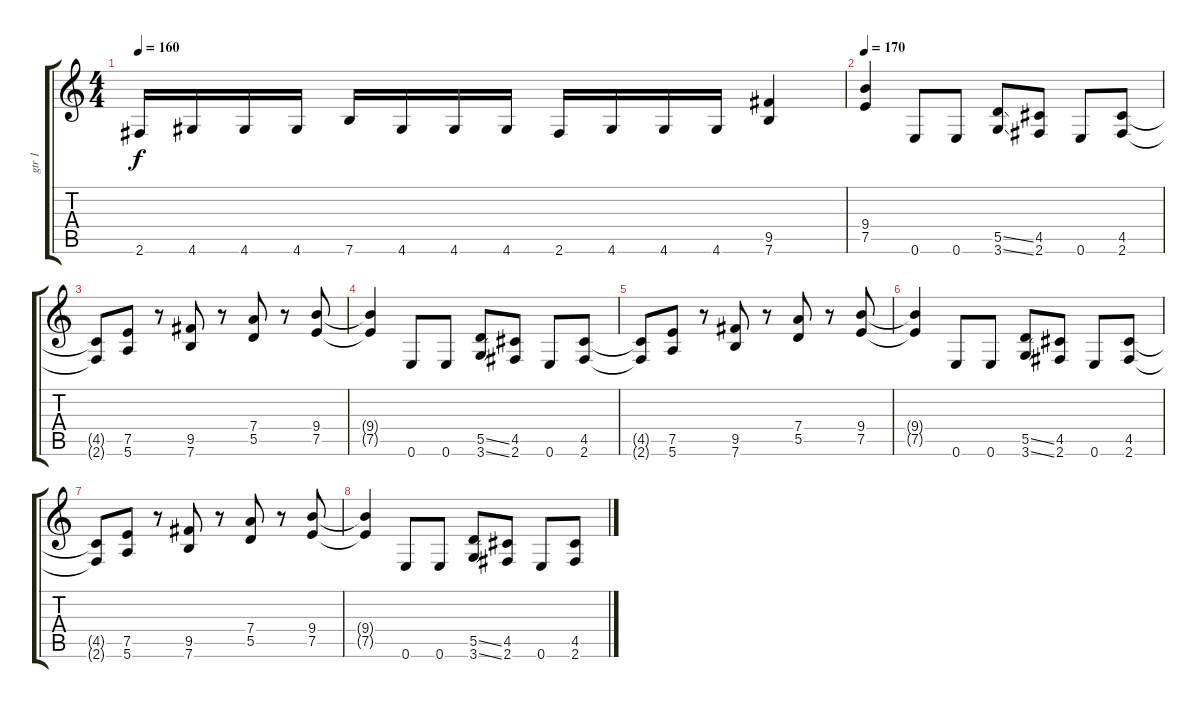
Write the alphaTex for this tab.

\track ("gtr 1" "gtr 1") {instrument distortionguitar}
\staff {score tabs}
\tuning (E4 B3 G3 D3 A2 E2) {hide}
\ts (4 4)
\tempo 160
\clef g2
\ks c
2.6.16{dy f} 4.6.16 4.6.16 4.6.16 7.6.16 4.6.16 4.6.16 4.6.16 2.6.16 4.6.16 4.6.16 4.6.16 (9.5 7.6).4 |
\tempo 170
(9.4 7.5).4 0.6.8 0.6.8 (5.5{ss} 3.6{ss}).8 (4.5 2.6).8 0.6.8 (4.5 2.6).8 |
(4.5{t} 2.6{t}).8 (7.5 5.6).8 r.8 (9.5 7.6).8 r.8 (7.4 5.5).8 r.8 (9.4 7.5).8 |
(9.4{t} 7.5{t}).4 0.6.8 0.6.8 (5.5{ss} 3.6{ss}).8 (4.5 2.6).8 0.6.8 (4.5 2.6).8 |
(4.5{t} 2.6{t}).8 (7.5 5.6).8 r.8 (9.5 7.6).8 r.8 (7.4 5.5).8 r.8 (9.4 7.5).8 |
(9.4{t} 7.5{t}).4 0.6.8 0.6.8 (5.5{ss} 3.6{ss}).8 (4.5 2.6).8 0.6.8 (4.5 2.6).8 |
(4.5{t} 2.6{t}).8 (7.5 5.6).8 r.8 (9.5 7.6).8 r.8 (7.4 5.5).8 r.8 (9.4 7.5).8 |
(9.4{t} 7.5{t}).4 0.6.8 0.6.8 (5.5{ss} 3.6{ss}).8 (4.5 2.6).8 0.6.8 (4.5 2.6).8
